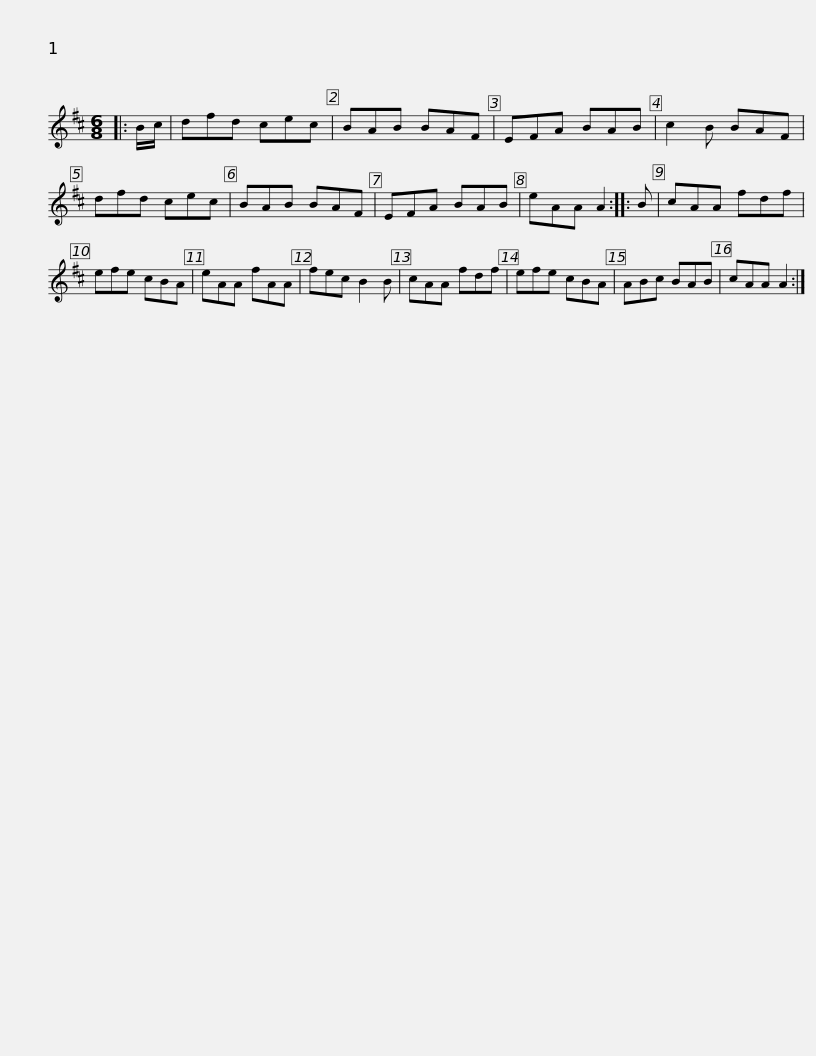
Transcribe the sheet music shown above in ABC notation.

X:1
L:1/8
M:6/8
I:linebreak $
K:D
V:1 treble
V:1
|: B/c/ | dfd cec | BAB BAF | EFA BAB | c2 B BAF | %5
 dfd cec | BAB BAF | EFA BAB |$ eAA A2 :: B | %10
 cAA fdf | efe cBA | eAA fAA | fec B2 B | cAA fdf | %15
 efe cBA |$ ABc BAB | cAA A2 :| %18
